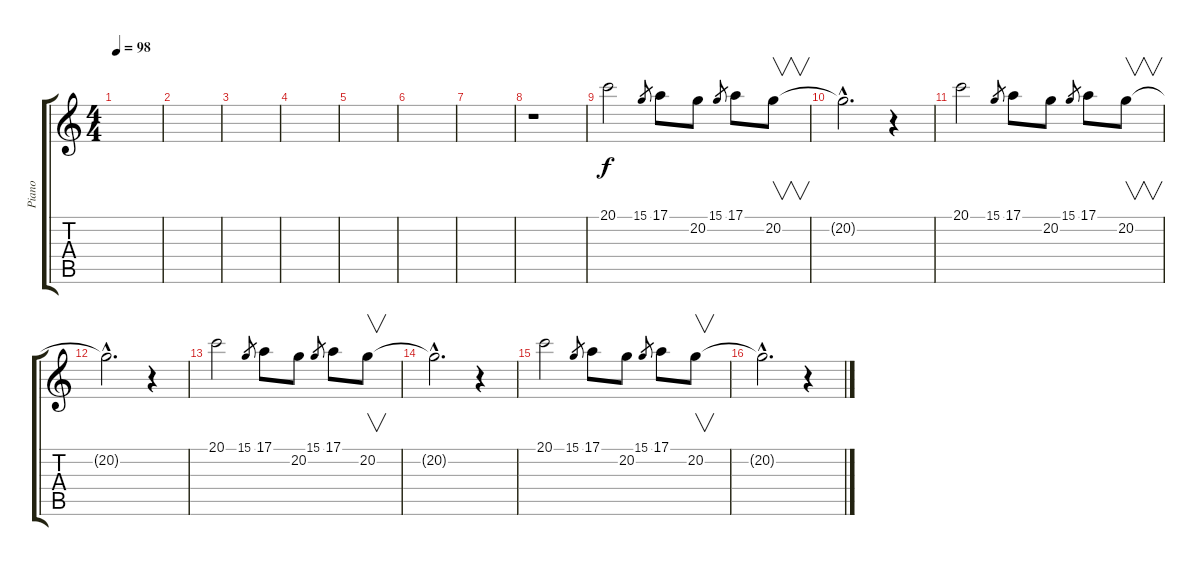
\track ("Piano" "Piano") {instrument rockorgan}
\staff {score tabs}
\tuning (E4 B3 G3 D3 A2 E2) {hide}
\ts (4 4)
\tempo 98
\clef g2
\ks c
|
|
|
|
|
|
|
r.1 |
20.1.2 15.1.8{gr} 17.1.8 20.2.8 15.1.8{gr} 17.1.8 20.2.8{v} |
20.2{hac t}.2{d} r.4 |
20.1.2 15.1.8{gr} 17.1.8 20.2.8 15.1.8{gr} 17.1.8 20.2.8{v} |
20.2{hac t}.2{d} r.4 |
20.1.2 15.1.8{gr} 17.1.8 20.2.8 15.1.8{gr} 17.1.8 20.2.8{v} |
20.2{hac t}.2{d} r.4 |
20.1.2 15.1.8{gr} 17.1.8 20.2.8 15.1.8{gr} 17.1.8 20.2.8{v} |
20.2{hac t}.2{d} r.4
